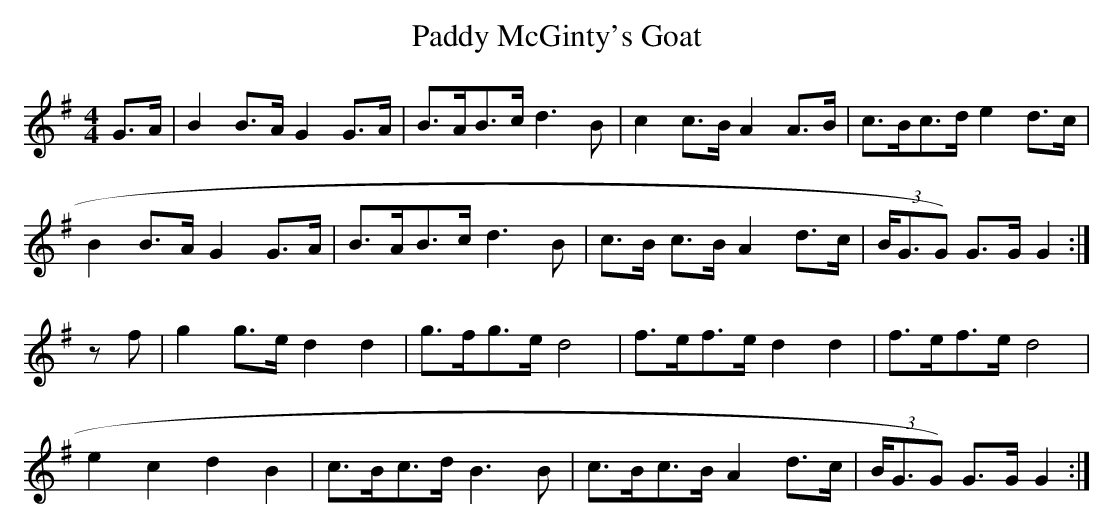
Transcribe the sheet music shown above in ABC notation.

X:1
T:Paddy McGinty's Goat
M:4/4
L:1/8
K:G
G>A|B2B>AG2G>A|B>AB>cd3B|c2c>BA2A>B|c>Bc>de2d>c|
B2B>AG2G>A|B>AB>cd3B|c>B c>BA2d>c|(3B<GG) G>GG2:|
zf|g2g>ed2d2|g>fg>ed4|f>ef>ed2d2|f>ef>ed4|
e2c2d2B2|c>Bc>dB3B|c>Bc>BA2d>c|(3B<GG) G>GG2:|
